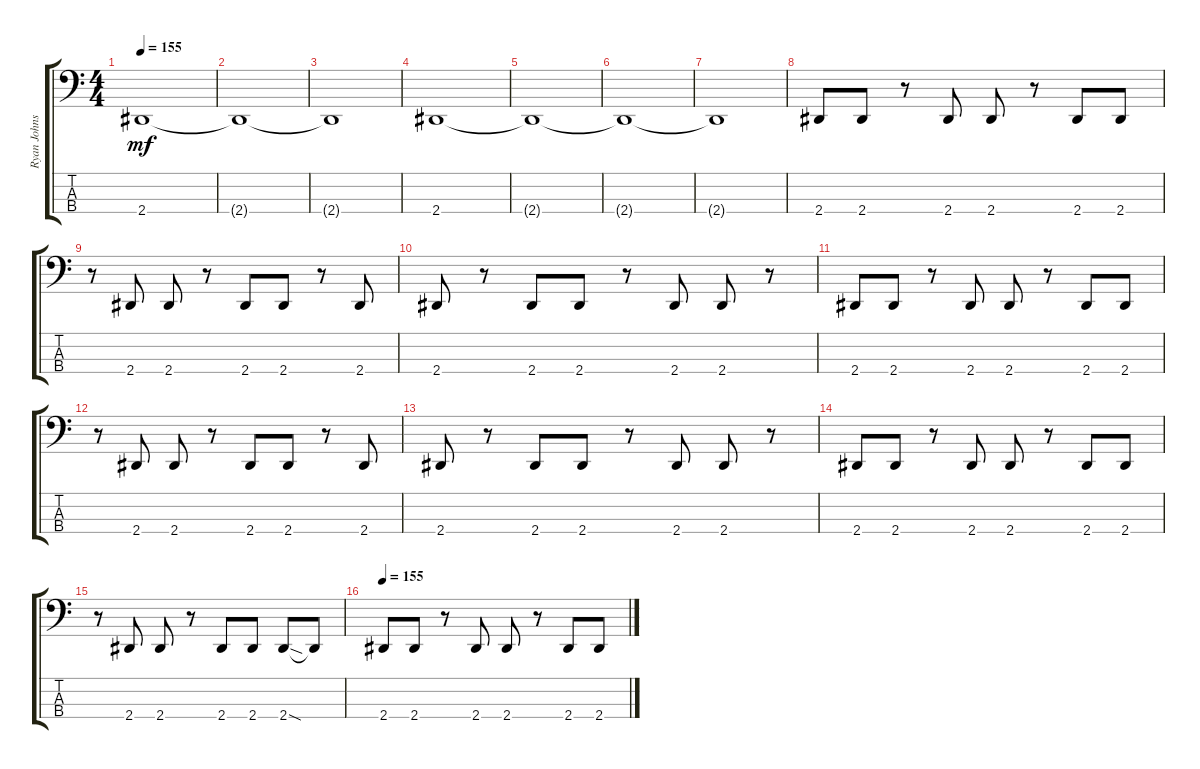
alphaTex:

\track ("Ryan Johnson" "Ryan Johns") {instrument electricbasspick}
\staff {score tabs}
\tuning (Gb2 Db2 Ab1 Db1) {hide}
\ts (4 4)
\tempo 155
\clef f4
\ks c
2.4{t}.1{dy mf} |
2.4{t}.1 |
2.4{t}.1 |
2.4.1 |
2.4{t}.1 |
2.4{t}.1 |
2.4{t}.1 |
2.4.8 2.4.8 r.8 2.4.8 2.4.8 r.8 2.4.8 2.4.8 |
r.8 2.4.8 2.4.8 r.8 2.4.8 2.4.8 r.8 2.4.8 |
2.4.8 r.8 2.4.8 2.4.8 r.8 2.4.8 2.4.8 r.8 |
2.4.8 2.4.8 r.8 2.4.8 2.4.8 r.8 2.4.8 2.4.8 |
r.8 2.4.8 2.4.8 r.8 2.4.8 2.4.8 r.8 2.4.8 |
2.4.8 r.8 2.4.8 2.4.8 r.8 2.4.8 2.4.8 r.8 |
2.4.8 2.4.8 r.8 2.4.8 2.4.8 r.8 2.4.8 2.4.8 |
r.8 2.4.8 2.4.8 r.8 2.4.8 2.4.8 2.4{sod}.8 2.4{t}.8 |
\tempo 155
2.4.8 2.4.8 r.8 2.4.8 2.4.8 r.8 2.4.8 2.4.8
